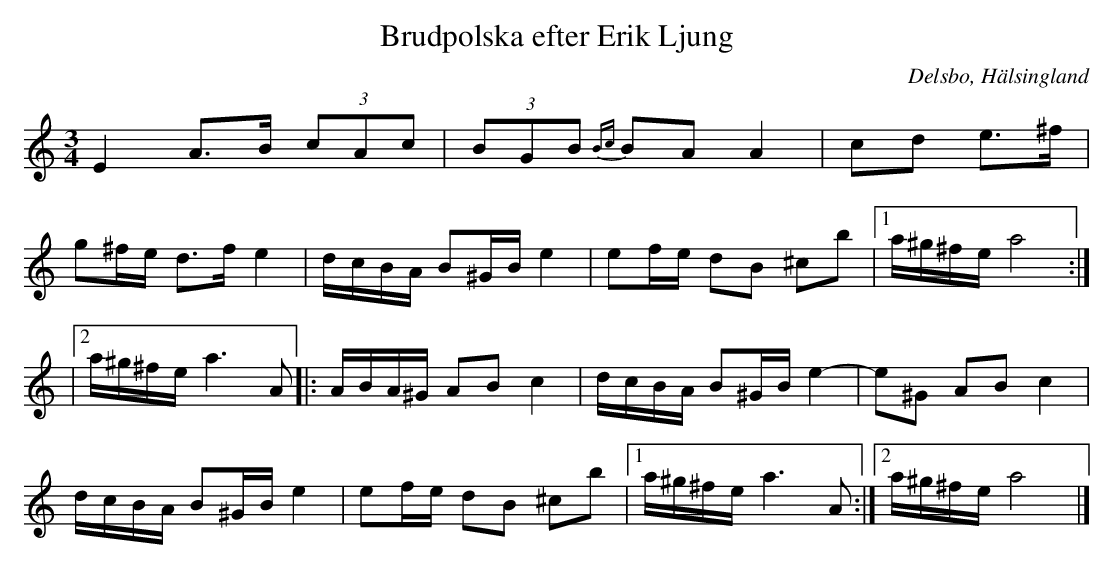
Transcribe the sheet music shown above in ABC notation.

X:1
T: Brudpolska efter Erik Ljung
O: Delsbo, Hälsingland
M: 3/4
L: 1/8
K: Am
E2 A>B (3cAc| (3BGB {Bc}BA A2|cd e>^f|
g^f/e/ d>f e2 | d/c/B/A/ B^G/B/ e2 | ef/e/ dB ^cb |1 a/^g/^f/e/ a4 :|
|2 a/^g/^f/e/ a3 A |: A/B/A/^G/ AB c2 | d/c/B/A/ B^G/B/ e2- | e^G AB c2 |
d/c/B/A/ B^G/B/ e2 | ef/e/ dB ^cb |1 a/^g/^f/e/ a3 A :|2 a/^g/^f/e/ a4 |]
